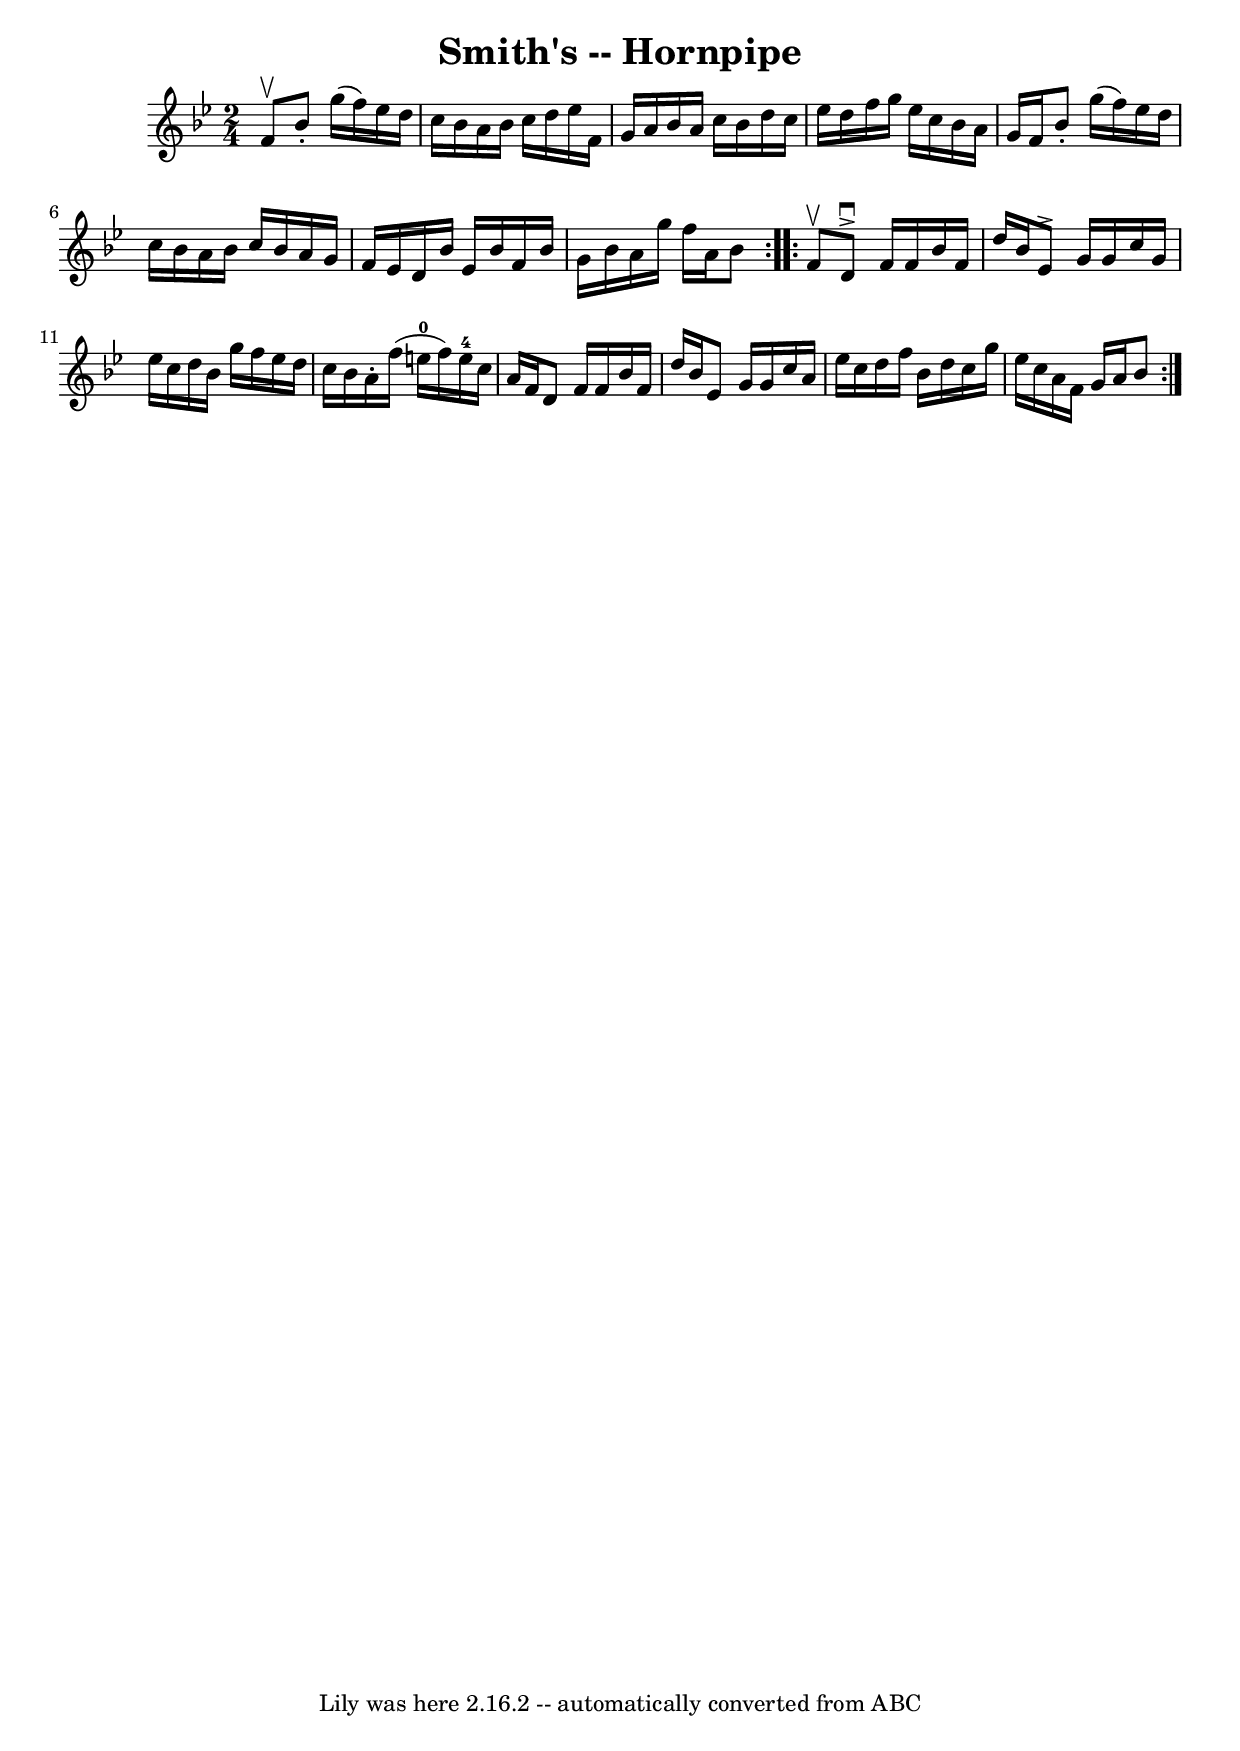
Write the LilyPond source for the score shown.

\version "2.7.40"
\include "Mammoth.ily"
\header {
	%% book = "Cole's 1000 Fiddle Tunes"
	crossRefNumber = "1"
	footnotes = ""
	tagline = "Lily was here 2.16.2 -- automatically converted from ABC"
	title = "Smith's -- Hornpipe"
}
voicedefault =  {


\repeat volta 2 {
\time 2/4 
\key bes \major f'8^\upbow |
 bes'8 -. g''16 (f''16  
-) ees''16 d''16 c''16 bes'16  |
 a'16 bes'16 c''16    
d''16 ees''16 f'16 g'16 a'16  |
 bes'16 a'16 c''16    
bes'16 d''16 c''16 ees''16 d''16  |
 f''16 g''16    
ees''16 c''16 bes'16 a'16 g'16 f'16  |
 bes'8 -.   
g''16 (f''16) ees''16 d''16 c''16 bes'16  |
 a'16    
bes'16 c''16 bes'16 a'16 g'16 f'16 ees'16  |
 d'16    
bes'16 ees'16 bes'16 f'16 bes'16 g'16 bes'16  |
 a'16 
 g''16 f''16 a'16 bes'8  }     \repeat volta 2 { f'8^\upbow 
|
 d'8^\downbow^\accent f'16 f'16 bes'16 f'16 d''16    
bes'16  |
 ees'8^\accent g'16 g'16 c''16 g'16 ees''16    
c''16  |
 d''16 bes'16 g''16 f''16 ees''16 d''16    
c''16 bes'16  |
 a'16 -. f''16 (e''16-0 f''16)     
e''16-4 c''16 a'16 f'16  |
 d'8 f'16 f'16 bes'16  
 f'16 d''16 bes'16  |
 ees'8 g'16 g'16 c''16 a'16    
ees''16 c''16  |
 d''16 f''16 bes'16 d''16 c''16    
g''16 ees''16 c''16  |
 a'16 f'16 g'16 a'16 bes'8  }  
 
}

\score{
    <<

	\context Staff="default"
	{
	    \voicedefault 
	}

    >>
	\layout {
	}
	\midi {}
}
